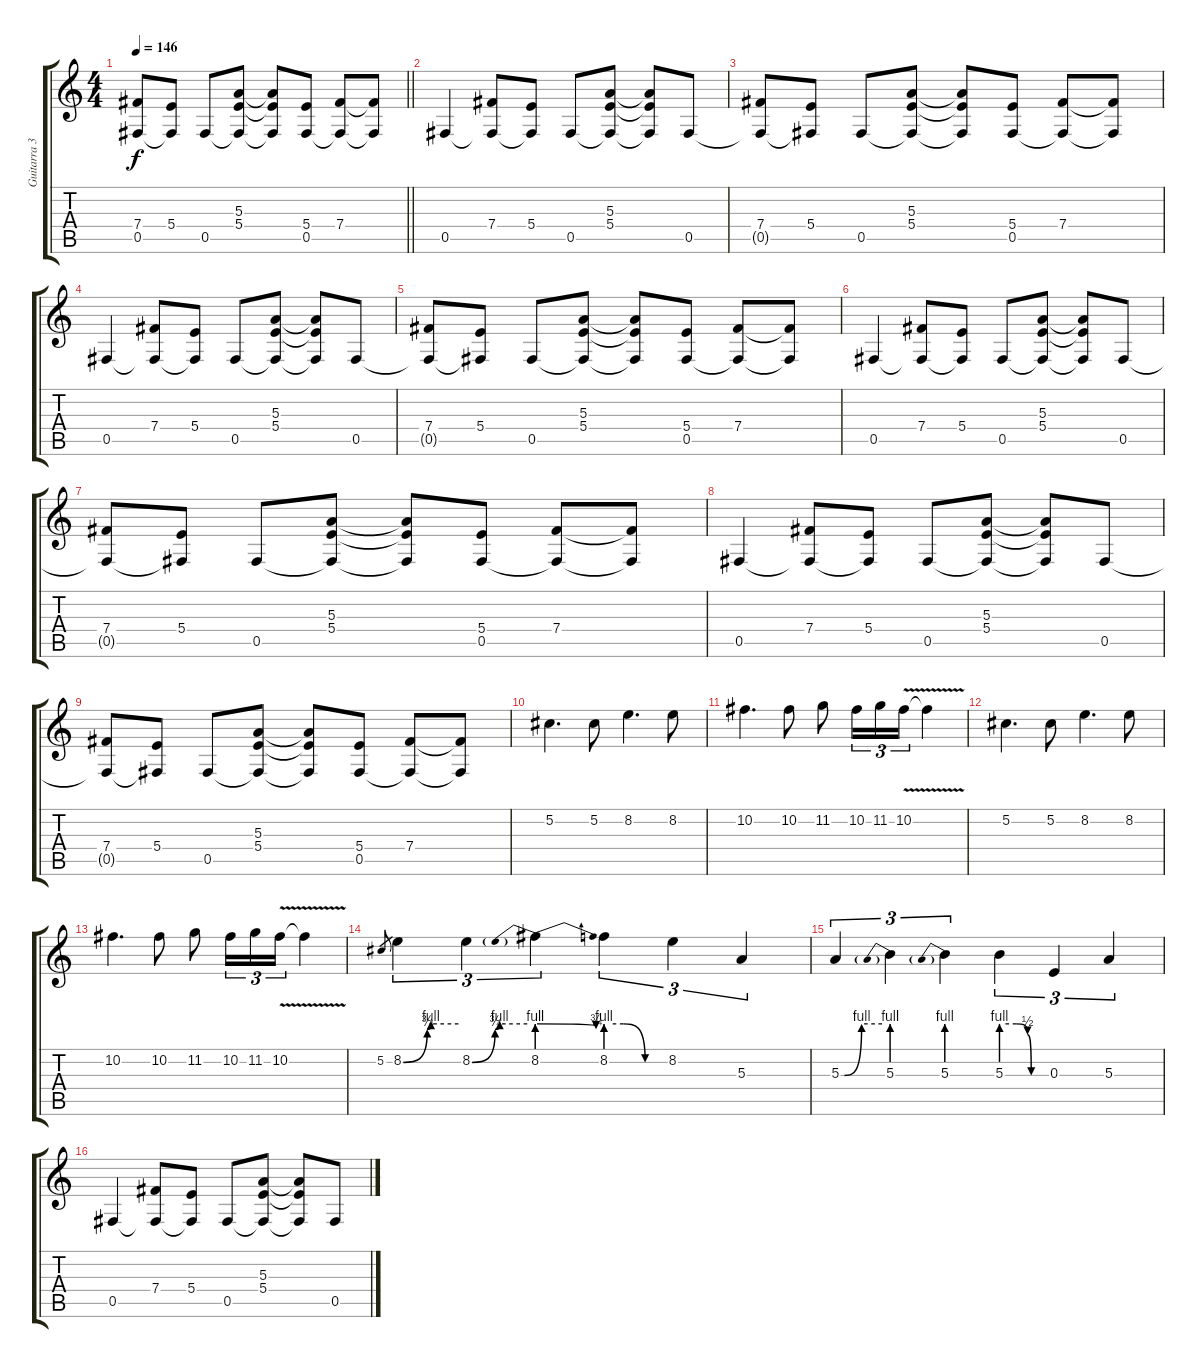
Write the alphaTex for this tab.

\track ("Guitarra 3" "Guitarra 3") {instrument overdrivenguitar}
\staff {score tabs}
\tuning (Db4 Ab3 E3 B2 Gb2 Db2) {hide}
\ts (4 4)
\tempo 146
\clef g2
\barLineRight lightlight
\ks c
(7.4 0.5{t}).8{dy f} (5.4 0.5{t}).8 0.5.8 (5.3 5.4 0.5{t}).8 (5.3{t} 5.4{t} 0.5{t}).8 (5.4 0.5).8 (7.4 0.5{t}).8 (7.4{t} 0.5{t}).8 |
0.5.4 (7.4 0.5{t}).8 (5.4 0.5{t}).8 0.5.8 (5.3 5.4 0.5{t}).8 (5.3{t} 5.4{t} 0.5{t}).8 0.5.8 |
(7.4 0.5{t}).8 (5.4 0.5{t}).8 0.5.8 (5.3 5.4 0.5{t}).8 (5.3{t} 5.4{t} 0.5{t}).8 (5.4 0.5).8 (7.4 0.5{t}).8 (7.4{t} 0.5{t}).8 |
0.5.4 (7.4 0.5{t}).8 (5.4 0.5{t}).8 0.5.8 (5.3 5.4 0.5{t}).8 (5.3{t} 5.4{t} 0.5{t}).8 0.5.8 |
(7.4 0.5{t}).8 (5.4 0.5{t}).8 0.5.8 (5.3 5.4 0.5{t}).8 (5.3{t} 5.4{t} 0.5{t}).8 (5.4 0.5).8 (7.4 0.5{t}).8 (7.4{t} 0.5{t}).8 |
0.5.4 (7.4 0.5{t}).8 (5.4 0.5{t}).8 0.5.8 (5.3 5.4 0.5{t}).8 (5.3{t} 5.4{t} 0.5{t}).8 0.5.8 |
(7.4 0.5{t}).8 (5.4 0.5{t}).8 0.5.8 (5.3 5.4 0.5{t}).8 (5.3{t} 5.4{t} 0.5{t}).8 (5.4 0.5).8 (7.4 0.5{t}).8 (7.4{t} 0.5{t}).8 |
0.5.4 (7.4 0.5{t}).8 (5.4 0.5{t}).8 0.5.8 (5.3 5.4 0.5{t}).8 (5.3{t} 5.4{t} 0.5{t}).8 0.5.8 |
(7.4 0.5{t}).8 (5.4 0.5{t}).8 0.5.8 (5.3 5.4 0.5{t}).8 (5.3{t} 5.4{t} 0.5{t}).8 (5.4 0.5).8 (7.4 0.5{t}).8 (7.4{t} 0.5{t}).8 |
5.2.4{d} 5.2.8 8.2.4{d} 8.2.8 |
10.2.4{d} 10.2.8 11.2.8 10.2.16{tu (3 2)} 11.2.16{tu (3 2)} 10.2{v}.16{tu (3 2)} 10.2{t}.4 |
5.2.4{d} 5.2.8 8.2.4{d} 8.2.8 |
10.2.4{d} 10.2.8 11.2.8 10.2.16{tu (3 2)} 11.2.16{tu (3 2)} 10.2{v}.16{tu (3 2)} 10.2{t}.4 |
5.2.8{gr} 8.2{be (custom 0 0 26 3 30 4 60 4)}.4{tu (3 2)} 8.2{be (custom 0 0 25 3 30 4 60 4)}.4{tu (3 2)} 8.2{be (prebendrelease 0 4 60 3)}.4{tu (3 2)} 8.2{be (custom 0 4 18 4 40 0 60 0)}.4{tu (3 2)} 8.2.4{tu (3 2)} 5.3.4{tu (3 2)} |
5.3{be (custom 0 0 5 0 30 4 60 4)}.4{tu (3 2)} 5.3{be (prebend 0 4 60 4)}.4{tu (3 2)} 5.3{be (prebend 0 4 60 4)}.4{tu (3 2)} 5.3{be (custom 0 4 20 4 35 2 40 0 60 0)}.4{tu (3 2)} 0.3.4{tu (3 2)} 5.3.4{tu (3 2)} |
0.5.4 (7.4 0.5{t}).8 (5.4 0.5{t}).8 0.5.8 (5.3 5.4 0.5{t}).8 (5.3{t} 5.4{t} 0.5{t}).8 0.5.8
